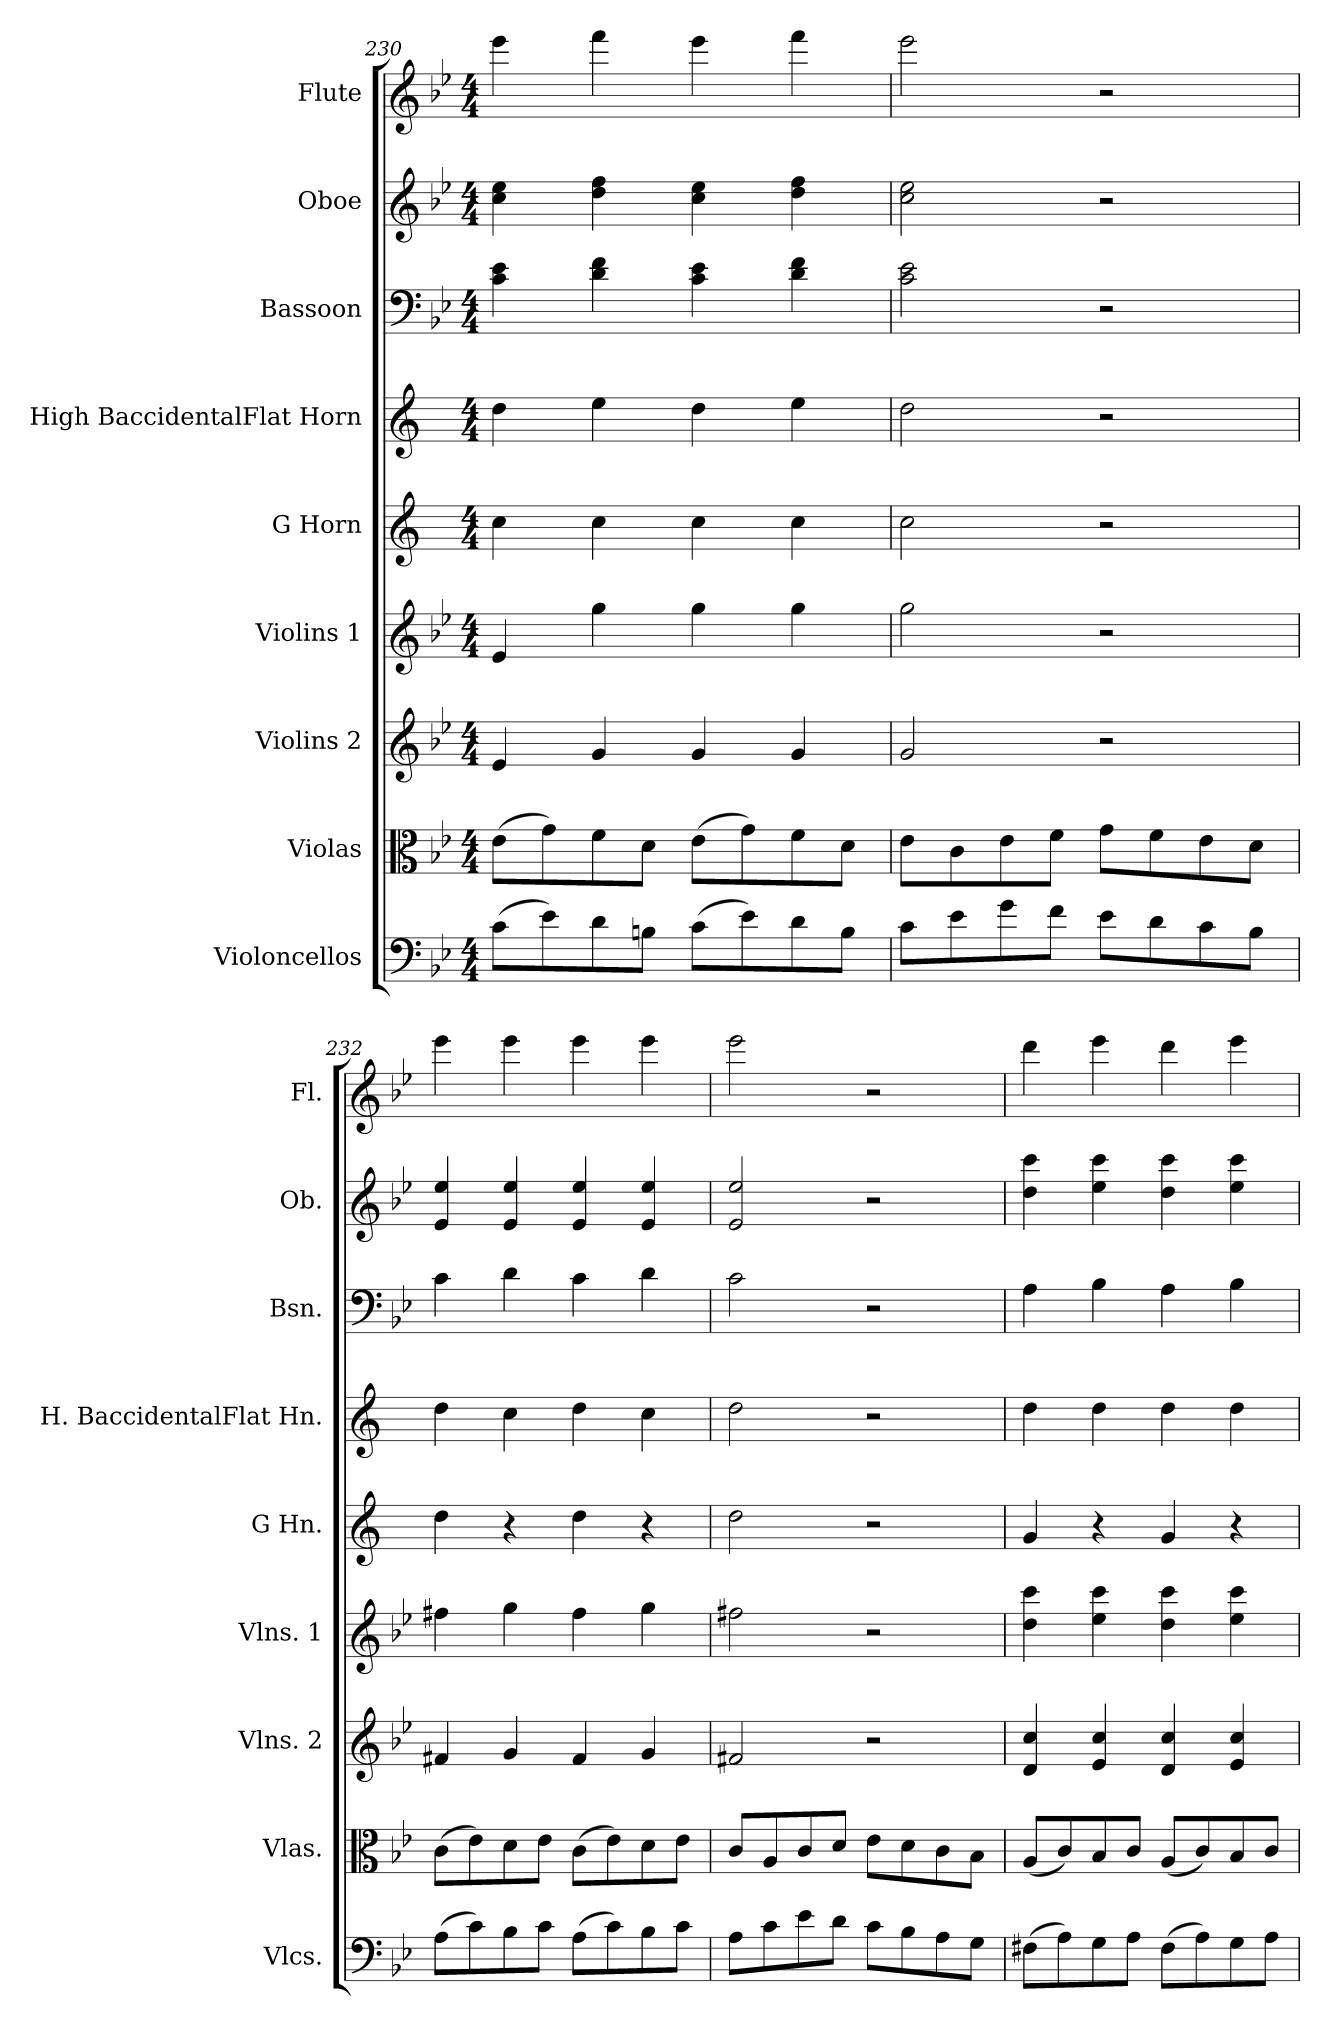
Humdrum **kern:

**kern	**kern	**kern	**kern	**kern	**kern	**kern	**kern	**kern
*part9	*part8	*part7	*part6	*part5	*part4	*part3	*part2	*part1
*staff9	*staff8	*staff7	*staff6	*staff5	*staff4	*staff3	*staff2	*staff1
*I"Violoncellos	*I"Violas	*I"Violins 2	*I"Violins 1	*I"G Horn	*I"High BaccidentalFlat Horn	*I"Bassoon	*I"Oboe	*I"Flute
*I'Vlcs.	*I'Vlas.	*I'Vlns. 2	*I'Vlns. 1	*I'G Hn.	*I'H. BaccidentalFlat Hn.	*I'Bsn.	*I'Ob.	*I'Fl.
*clefF4	*clefC3	*clefG2	*clefG2	*clefG2	*clefG2	*clefF4	*clefG2	*clefG2
*	*	*	*	*ITrd3c5	*ITrd1c2	*	*	*
*k[b-e-]	*k[b-e-]	*k[b-e-]	*k[b-e-]	*k[f#]	*k[b-e-]	*k[b-e-]	*k[b-e-]	*k[b-e-]
*M4/4	*M4/4	*M4/4	*M4/4	*M4/4	*M4/4	*M4/4	*M4/4	*M4/4
=230	=230	=230	=230	=230	=230	=230	=230	=230
(8c\L	(8e-\L	4e-/	4e-/	4g\	4cc\	4c\ 4e-\	4cc\ 4ee-\	4eee-\
8e-\)	8g\)	.	.	.	.	.	.	.
8d\	8f\	4g/	4gg\	4g\	4dd\	4d\ 4f\	4dd\ 4ff\	4fff\
8Bn\J	8d\J	.	.	.	.	.	.	.
(8c\L	(8e-\L	4g/	4gg\	4g\	4cc\	4c\ 4e-\	4cc\ 4ee-\	4eee-\
8e-\)	8g\)	.	.	.	.	.	.	.
8d\	8f\	4g/	4gg\	4g\	4dd\	4d\ 4f\	4dd\ 4ff\	4fff\
8B\J	8d\J	.	.	.	.	.	.	.
=231	=231	=231	=231	=231	=231	=231	=231	=231
8c\L	8e-\L	2g/	2gg\	2g\	2cc\	2c\ 2e-\	2cc\ 2ee-\	2eee-\
8e-\	8c\	.	.	.	.	.	.	.
8g\	8e-\	.	.	.	.	.	.	.
8f\J	8f\J	.	.	.	.	.	.	.
8e-\L	8g\L	2r	2r	2r	2r	2r	2r	2r
8d\	8f\	.	.	.	.	.	.	.
8c\	8e-\	.	.	.	.	.	.	.
8B-\J	8d\J	.	.	.	.	.	.	.
=232	=232	=232	=232	=232	=232	=232	=232	=232
(8A\L	(8c\L	4f#X/	4ff#X\	4a\	4cc\	4c\	4e-/ 4ee-/	4eee-\
8c\)	8e-\)	.	.	.	.	.	.	.
8B-\	8d\	4g/	4gg\	4r	4b-\	4d\	4e-/ 4ee-/	4eee-\
8c\J	8e-\J	.	.	.	.	.	.	.
(8A\L	(8c\L	4f#/	4ff#\	4a\	4cc\	4c\	4e-/ 4ee-/	4eee-\
8c\)	8e-\)	.	.	.	.	.	.	.
8B-\	8d\	4g/	4gg\	4r	4b-\	4d\	4e-/ 4ee-/	4eee-\
8c\J	8e-\J	.	.	.	.	.	.	.
!!LO:PB:g=z
=233	=233	=233	=233	=233	=233	=233	=233	=233
8A\L	8c/L	2f#X/	2ff#X\	2a\	2cc\	2c\	2e-/ 2ee-/	2eee-\
8c\	8A/	.	.	.	.	.	.	.
8e-\	8c/	.	.	.	.	.	.	.
8d\J	8d/J	.	.	.	.	.	.	.
8c\L	8e-\L	2r	2r	2r	2r	2r	2r	2r
8B-\	8d\	.	.	.	.	.	.	.
8A\	8c\	.	.	.	.	.	.	.
8G\J	8B-\J	.	.	.	.	.	.	.
=234	=234	=234	=234	=234	=234	=234	=234	=234
(8F#X\L	(8A/L	4d/ 4cc/	4dd\ 4ccc\	4d/	4cc\	4A\	4dd\ 4ccc\	4ddd\
8A\)	8c/)	.	.	.	.	.	.	.
8G\	8B-/	4e-/ 4cc/	4ee-\ 4ccc\	4r	4cc\	4B-\	4ee-\ 4ccc\	4eee-\
8A\J	8c/J	.	.	.	.	.	.	.
(8F#\L	(8A/L	4d/ 4cc/	4dd\ 4ccc\	4d/	4cc\	4A\	4dd\ 4ccc\	4ddd\
8A\)	8c/)	.	.	.	.	.	.	.
8G\	8B-/	4e-/ 4cc/	4ee-\ 4ccc\	4r	4cc\	4B-\	4ee-\ 4ccc\	4eee-\
8A\J	8c/J	.	.	.	.	.	.	.
=	=	=	=	=	=	=	=	=
*-	*-	*-	*-	*-	*-	*-	*-	*-
